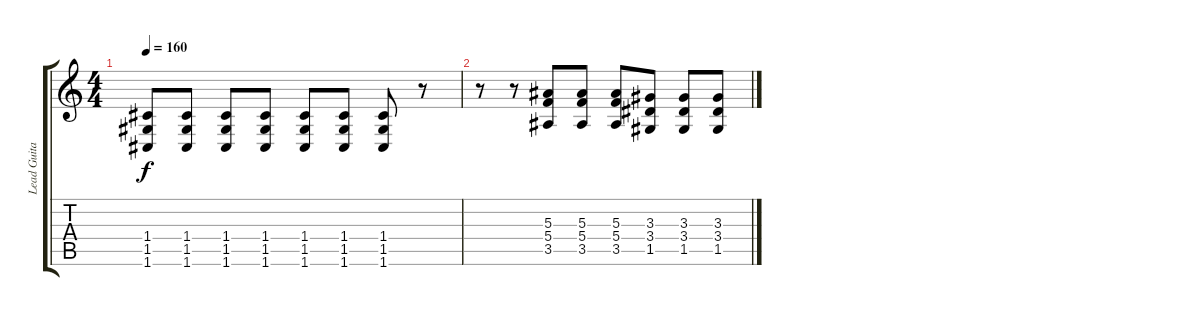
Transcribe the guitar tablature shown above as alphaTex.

\track ("Lead Guitar" "Lead Guita") {instrument overdrivenguitar}
\staff {score tabs}
\tuning (D4 A3 F3 C3 G2 C2) {hide}
\ts (4 4)
\tempo 160
\clef g2
\ks c
(1.4 1.5 1.6).8{dy f} (1.4 1.5 1.6).8 (1.4 1.5 1.6).8 (1.4 1.5 1.6).8 (1.4 1.5 1.6).8 (1.4 1.5 1.6).8 (1.4 1.5 1.6).8 r.8 |
r.8 r.8 (5.3 5.4 3.5).8 (5.3 5.4 3.5).8 (5.3 5.4 3.5).8 (3.3 3.4 1.5).8 (3.3 3.4 1.5).8 (3.3 3.4 1.5).8
